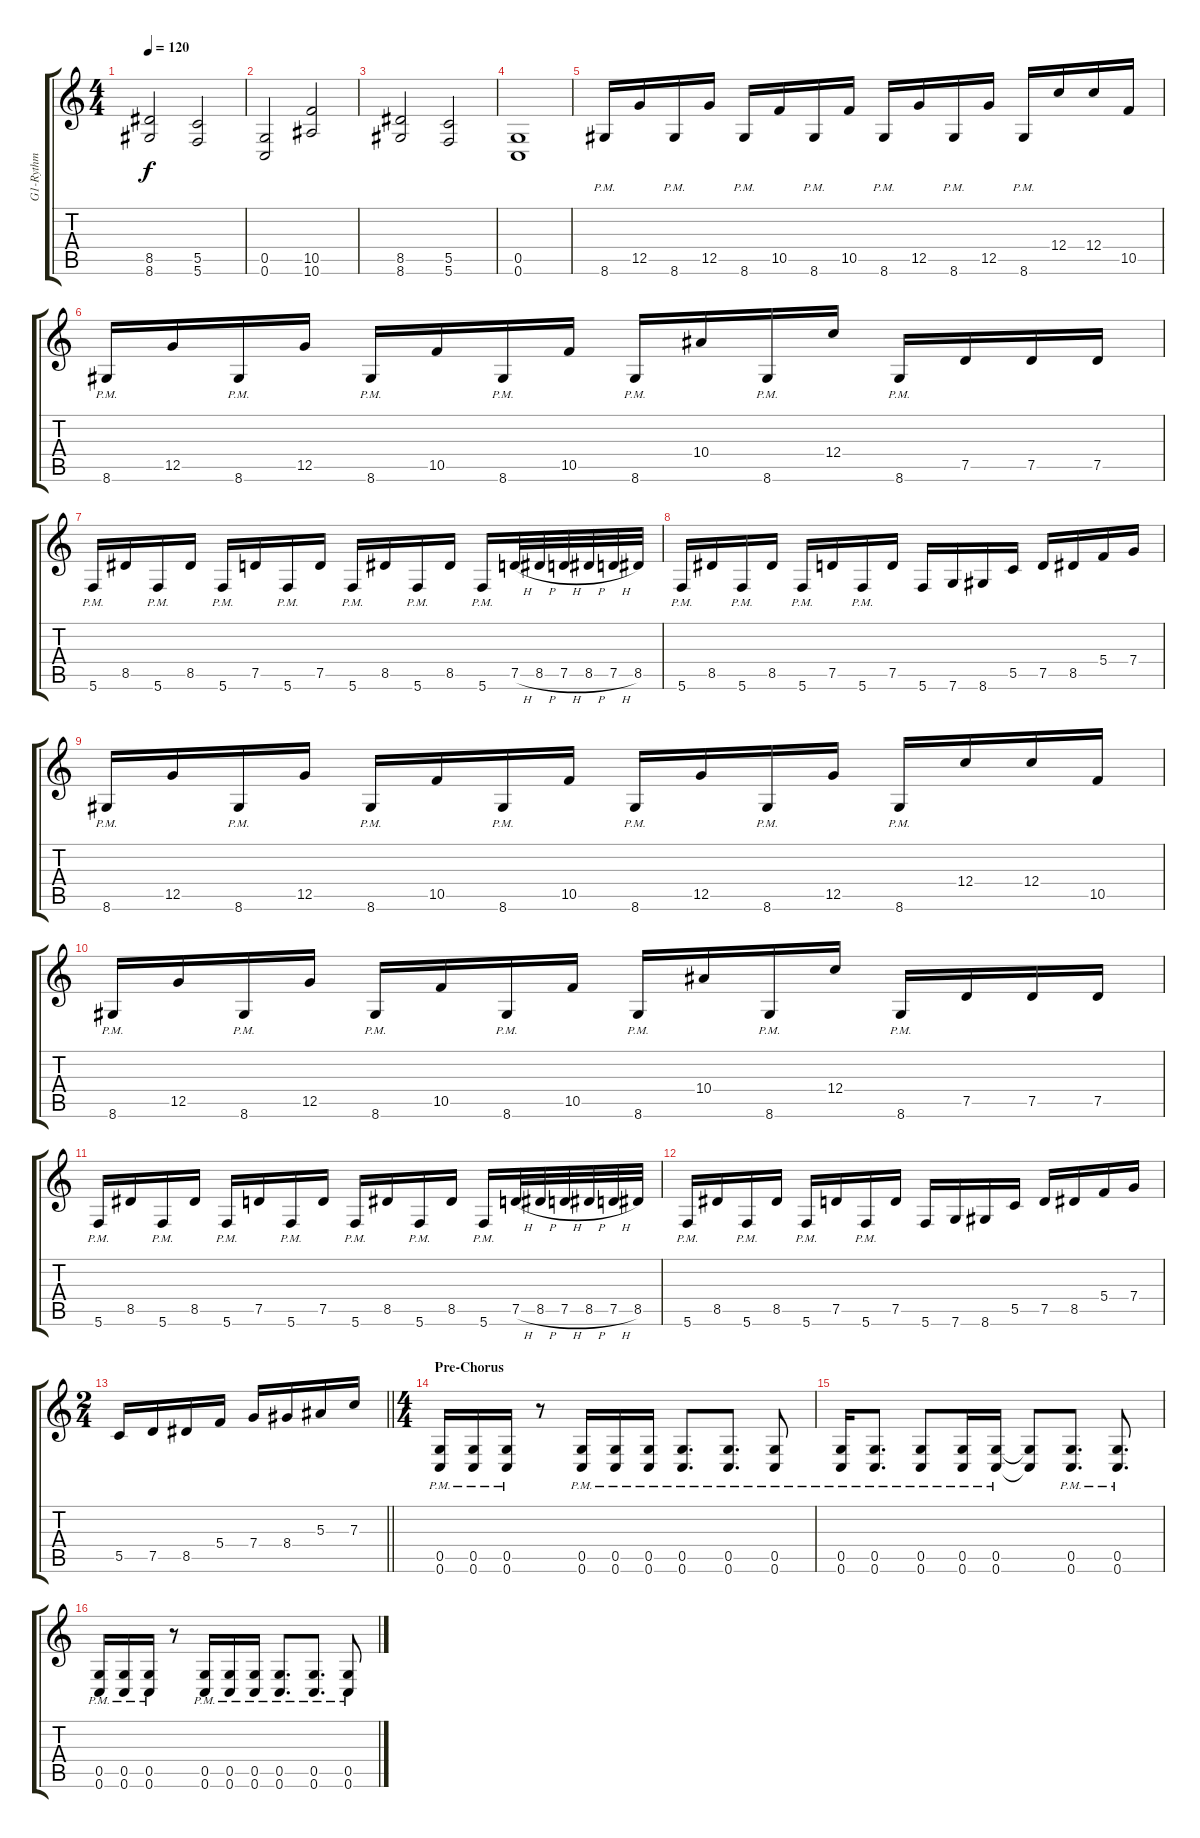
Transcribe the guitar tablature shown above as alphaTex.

\track ("G1-Rythm" "G1-Rythm") {instrument distortionguitar}
\staff {score tabs}
\tuning (D4 A3 F3 C3 G2 C2) {hide}
\ts (4 4)
\tempo 120
\clef g2
\ks c
(8.5 8.6).2{dy f} (5.5 5.6).2 |
(0.5 0.6).2 (10.5 10.6).2 |
(8.5 8.6).2 (5.5 5.6).2 |
(0.5 0.6).1 |
8.6{pm}.16 12.5.16 8.6{pm}.16 12.5.16 8.6{pm}.16 10.5.16 8.6{pm}.16 10.5.16 8.6{pm}.16 12.5.16 8.6{pm}.16 12.5.16 8.6{pm}.16 12.4.16 12.4.16 10.5.16 |
8.6{pm}.16 12.5.16 8.6{pm}.16 12.5.16 8.6{pm}.16 10.5.16 8.6{pm}.16 10.5.16 8.6{pm}.16 10.4.16 8.6{pm}.16 12.4.16 8.6{pm}.16 7.5.16 7.5.16 7.5.16 |
5.6{pm}.16 8.5.16 5.6{pm}.16 8.5.16 5.6{pm}.16 7.5.16 5.6{pm}.16 7.5.16 5.6{pm}.16 8.5.16 5.6{pm}.16 8.5.16 5.6{pm}.16 7.5{h}.32 8.5{h}.32 7.5{h}.32 8.5{h}.32 7.5{h}.32 8.5.32 |
5.6{pm}.16 8.5.16 5.6{pm}.16 8.5.16 5.6{pm}.16 7.5.16 5.6{pm}.16 7.5.16 5.6.16 7.6.16 8.6.16 5.5.16 7.5.16 8.5.16 5.4.16 7.4.16 |
8.6{pm}.16 12.5.16 8.6{pm}.16 12.5.16 8.6{pm}.16 10.5.16 8.6{pm}.16 10.5.16 8.6{pm}.16 12.5.16 8.6{pm}.16 12.5.16 8.6{pm}.16 12.4.16 12.4.16 10.5.16 |
8.6{pm}.16 12.5.16 8.6{pm}.16 12.5.16 8.6{pm}.16 10.5.16 8.6{pm}.16 10.5.16 8.6{pm}.16 10.4.16 8.6{pm}.16 12.4.16 8.6{pm}.16 7.5.16 7.5.16 7.5.16 |
5.6{pm}.16 8.5.16 5.6{pm}.16 8.5.16 5.6{pm}.16 7.5.16 5.6{pm}.16 7.5.16 5.6{pm}.16 8.5.16 5.6{pm}.16 8.5.16 5.6{pm}.16 7.5{h}.32 8.5{h}.32 7.5{h}.32 8.5{h}.32 7.5{h}.32 8.5.32 |
5.6{pm}.16 8.5.16 5.6{pm}.16 8.5.16 5.6{pm}.16 7.5.16 5.6{pm}.16 7.5.16 5.6.16 7.6.16 8.6.16 5.5.16 7.5.16 8.5.16 5.4.16 7.4.16 |
\ts (2 4)
\barLineRight lightlight
5.5.16 7.5.16 8.5.16 5.4.16 7.4.16 8.4.16 5.3.16 7.3.16 |
\ts (4 4)
\section ("" "Pre-Chorus")
(0.5{pm} 0.6{pm}).16 (0.5{pm} 0.6{pm}).16 (0.5{pm} 0.6{pm}).16 r.8 (0.5{pm} 0.6{pm}).16 (0.5{pm} 0.6{pm}).16 (0.5{pm} 0.6{pm}).16 (0.5{pm} 0.6{pm}).8{d} (0.5{pm} 0.6{pm}).8{d} (0.5{pm} 0.6{pm}).8 |
(0.5{pm} 0.6{pm}).16 (0.5{pm} 0.6{pm}).8{d} (0.5{pm} 0.6{pm}).8 (0.5{pm} 0.6{pm}).16 (0.5{pm} 0.6{pm}).16 (0.5{t} 0.6{t}).8 (0.5{pm} 0.6{pm}).8{d} (0.5{pm} 0.6{pm}).8{d} |
(0.5{pm} 0.6{pm}).16 (0.5{pm} 0.6{pm}).16 (0.5{pm} 0.6{pm}).16 r.8 (0.5{pm} 0.6{pm}).16 (0.5{pm} 0.6{pm}).16 (0.5{pm} 0.6{pm}).16 (0.5{pm} 0.6{pm}).8{d} (0.5{pm} 0.6{pm}).8{d} (0.5{pm} 0.6{pm}).8
